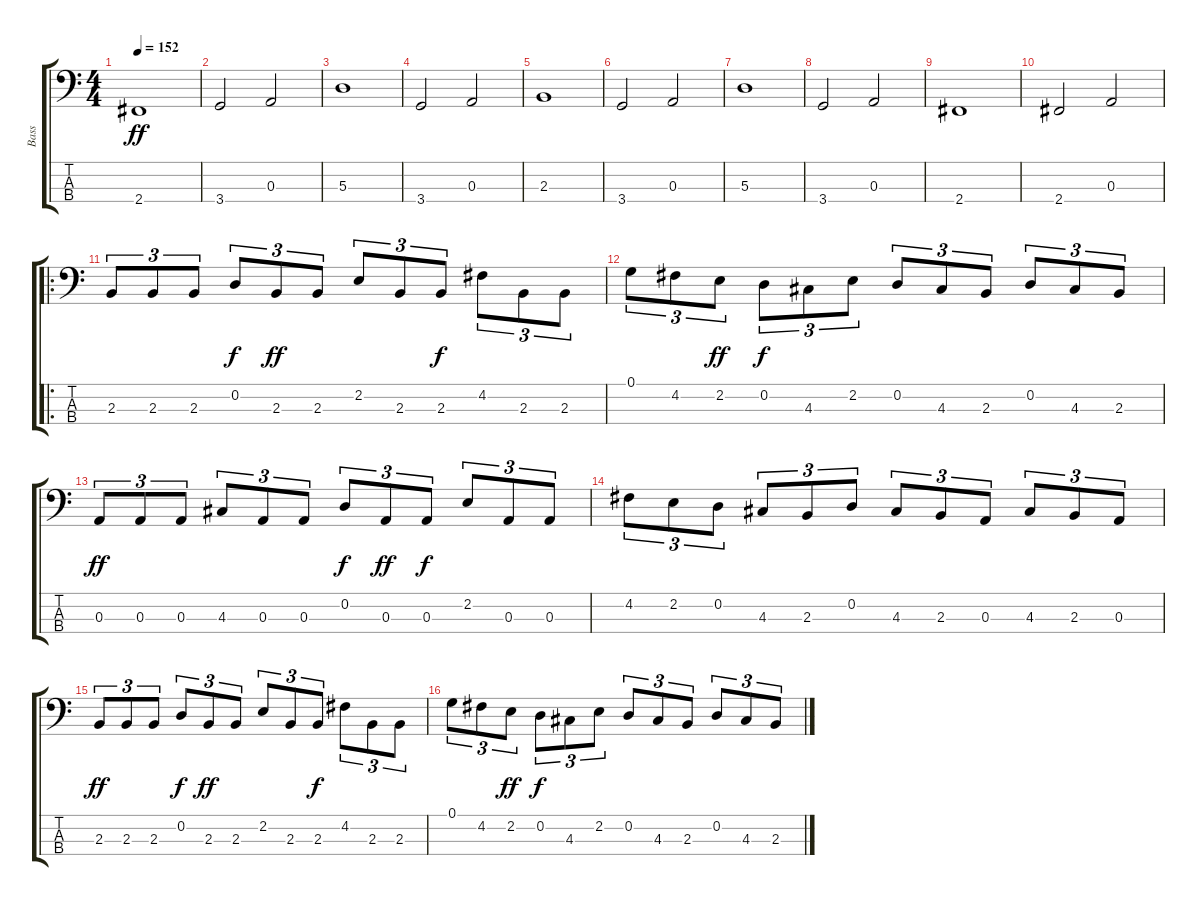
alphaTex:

\track ("Bass" "Bass") {instrument electricbassfinger}
\staff {score tabs}
\tuning (G2 D2 A1 E1) {hide}
\ts (4 4)
\tempo 152
\clef f4
\ks c
2.4.1{dy ff} |
3.4.2 0.3.2 |
5.3.1 |
3.4.2 0.3.2 |
2.3.1 |
3.4.2 0.3.2 |
5.3.1 |
3.4.2 0.3.2 |
2.4.1 |
2.4.2 0.3.2 |
\ro
2.3.8{tu (3 2)} 2.3.8{tu (3 2)} 2.3.8{tu (3 2)} 0.2.8{tu (3 2) dy f} 2.3.8{tu (3 2) dy ff} 2.3.8{tu (3 2)} 2.2.8{tu (3 2)} 2.3.8{tu (3 2)} 2.3.8{tu (3 2) dy f} 4.2.8{tu (3 2)} 2.3.8{tu (3 2)} 2.3.8{tu (3 2)} |
0.1.8{tu (3 2)} 4.2.8{tu (3 2)} 2.2.8{tu (3 2) dy ff} 0.2.8{tu (3 2) dy f} 4.3.8{tu (3 2)} 2.2.8{tu (3 2)} 0.2.8{tu (3 2)} 4.3.8{tu (3 2)} 2.3.8{tu (3 2)} 0.2.8{tu (3 2)} 4.3.8{tu (3 2)} 2.3.8{tu (3 2)} |
0.3.8{tu (3 2) dy ff} 0.3.8{tu (3 2)} 0.3.8{tu (3 2)} 4.3.8{tu (3 2)} 0.3.8{tu (3 2)} 0.3.8{tu (3 2)} 0.2.8{tu (3 2) dy f} 0.3.8{tu (3 2) dy ff} 0.3.8{tu (3 2) dy f} 2.2.8{tu (3 2)} 0.3.8{tu (3 2)} 0.3.8{tu (3 2)} |
4.2.8{tu (3 2)} 2.2.8{tu (3 2)} 0.2.8{tu (3 2)} 4.3.8{tu (3 2)} 2.3.8{tu (3 2)} 0.2.8{tu (3 2)} 4.3.8{tu (3 2)} 2.3.8{tu (3 2)} 0.3.8{tu (3 2)} 4.3.8{tu (3 2)} 2.3.8{tu (3 2)} 0.3.8{tu (3 2)} |
2.3.8{tu (3 2) dy ff} 2.3.8{tu (3 2)} 2.3.8{tu (3 2)} 0.2.8{tu (3 2) dy f} 2.3.8{tu (3 2) dy ff} 2.3.8{tu (3 2)} 2.2.8{tu (3 2)} 2.3.8{tu (3 2)} 2.3.8{tu (3 2) dy f} 4.2.8{tu (3 2)} 2.3.8{tu (3 2)} 2.3.8{tu (3 2)} |
0.1.8{tu (3 2)} 4.2.8{tu (3 2)} 2.2.8{tu (3 2) dy ff} 0.2.8{tu (3 2) dy f} 4.3.8{tu (3 2)} 2.2.8{tu (3 2)} 0.2.8{tu (3 2)} 4.3.8{tu (3 2)} 2.3.8{tu (3 2)} 0.2.8{tu (3 2)} 4.3.8{tu (3 2)} 2.3.8{tu (3 2)}
